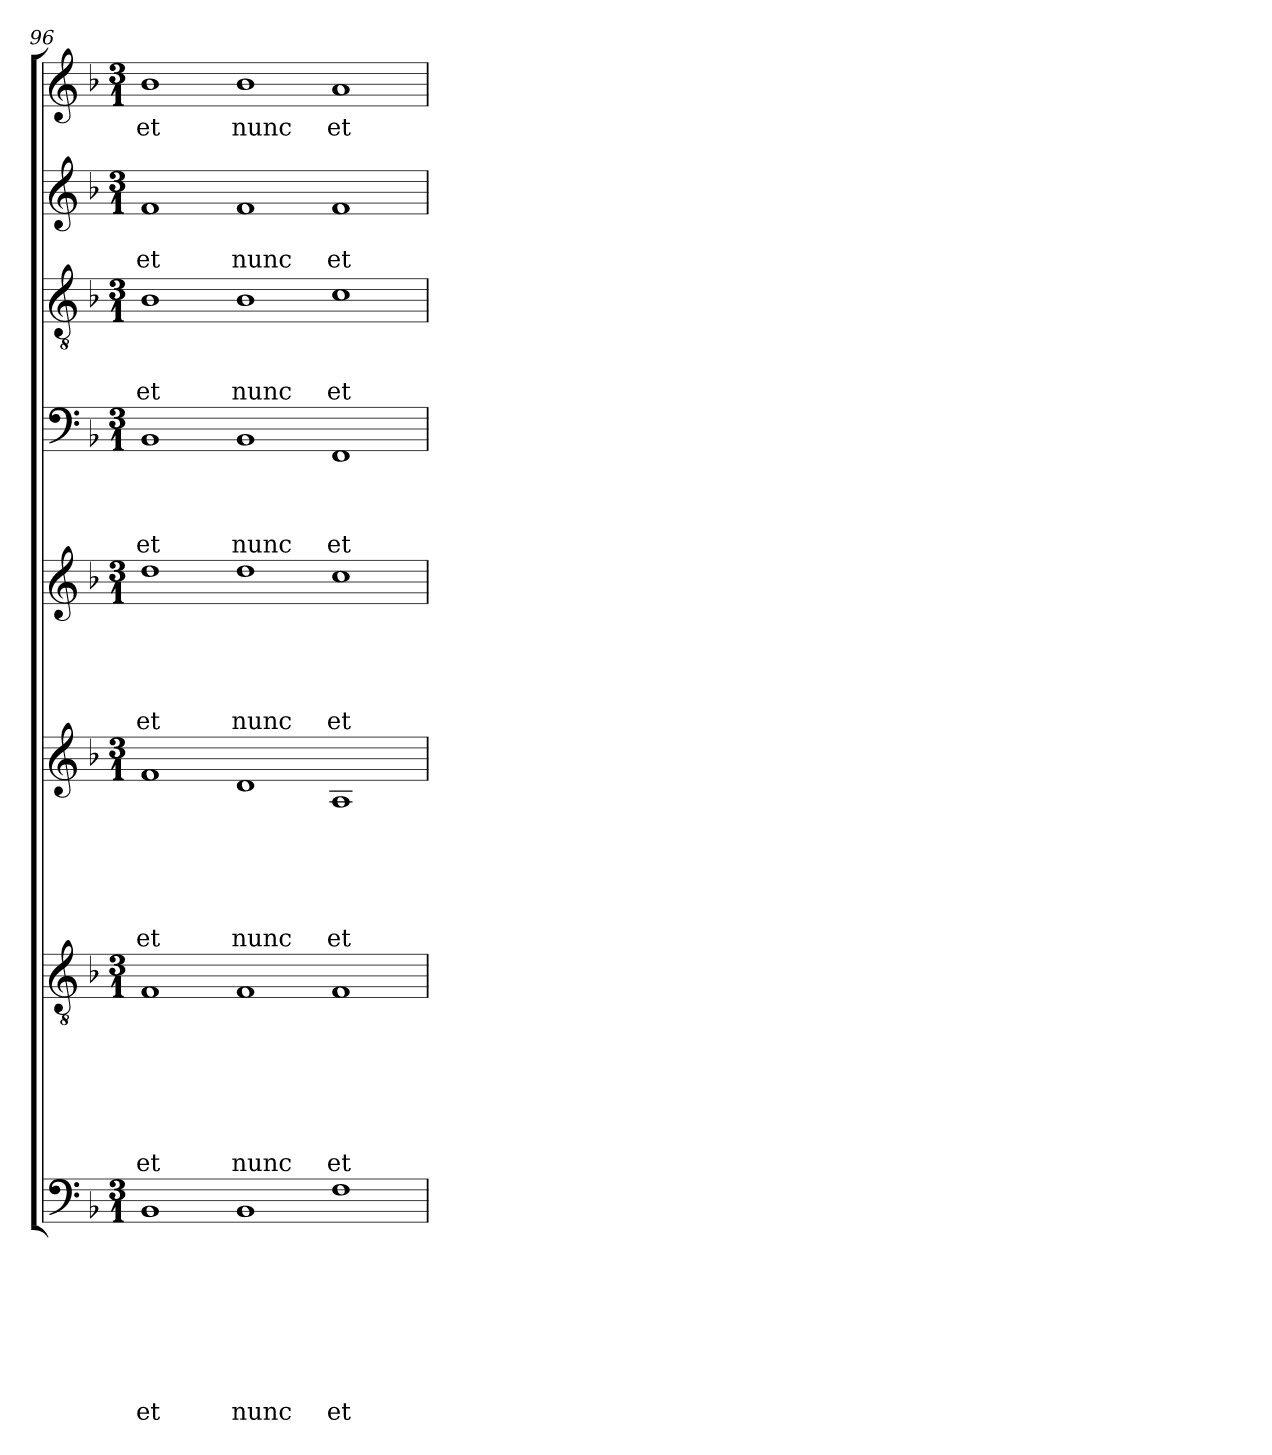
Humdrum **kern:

**kern	**text	**text	**text	**text	**text	**text	**text	**text	**kern	**text	**text	**text	**text	**text	**text	**text	**kern	**text	**text	**text	**text	**text	**text	**kern	**text	**text	**text	**text	**text	**kern	**text	**text	**text	**text	**kern	**text	**text	**text	**kern	**text	**text	**kern	**text
*part8	*part8	*part8	*part8	*part8	*part8	*part8	*part8	*part8	*part7	*part7	*part7	*part7	*part7	*part7	*part7	*part7	*part6	*part6	*part6	*part6	*part6	*part6	*part6	*part5	*part5	*part5	*part5	*part5	*part5	*part4	*part4	*part4	*part4	*part4	*part3	*part3	*part3	*part3	*part2	*part2	*part2	*part1	*part1
*staff8	*staff8	*staff8	*staff8	*staff8	*staff8	*staff8	*staff8	*staff8	*staff7	*staff7	*staff7	*staff7	*staff7	*staff7	*staff7	*staff7	*staff6	*staff6	*staff6	*staff6	*staff6	*staff6	*staff6	*staff5	*staff5	*staff5	*staff5	*staff5	*staff5	*staff4	*staff4	*staff4	*staff4	*staff4	*staff3	*staff3	*staff3	*staff3	*staff2	*staff2	*staff2	*staff1	*staff1
*clefF4	*	*	*	*	*	*	*	*	*clefGv2	*	*	*	*	*	*	*	*clefG2	*	*	*	*	*	*	*clefG2	*	*	*	*	*	*clefF4	*	*	*	*	*clefGv2	*	*	*	*clefG2	*	*	*clefG2	*
*k[b-]	*	*	*	*	*	*	*	*	*k[b-]	*	*	*	*	*	*	*	*k[b-]	*	*	*	*	*	*	*k[b-]	*	*	*	*	*	*k[b-]	*	*	*	*	*k[b-]	*	*	*	*k[b-]	*	*	*k[b-]	*
*F:	*	*	*	*	*	*	*	*	*F:	*	*	*	*	*	*	*	*F:	*	*	*	*	*	*	*F:	*	*	*	*	*	*F:	*	*	*	*	*F:	*	*	*	*F:	*	*	*F:	*
*M3/1	*	*	*	*	*	*	*	*	*M3/1	*	*	*	*	*	*	*	*M3/1	*	*	*	*	*	*	*M3/1	*	*	*	*	*	*M3/1	*	*	*	*	*M3/1	*	*	*	*M3/1	*	*	*M3/1	*
=96	=96	=96	=96	=96	=96	=96	=96	=96	=96	=96	=96	=96	=96	=96	=96	=96	=96	=96	=96	=96	=96	=96	=96	=96	=96	=96	=96	=96	=96	=96	=96	=96	=96	=96	=96	=96	=96	=96	=96	=96	=96	=96	=96
!	!	!	!	!	!	!	!	!LO:LY:b	!	!	!	!	!	!	!	!LO:LY:b	!	!	!	!	!	!	!LO:LY:b	!	!	!	!	!	!LO:LY:b	!	!	!	!	!LO:LY:b	!	!	!	!LO:LY:b	!	!	!LO:LY:b	!	!LO:LY:b
1BB-	.	.	.	.	.	.	.	et	1F	.	.	.	.	.	.	et	1f	.	.	.	.	.	et	1dd	.	.	.	.	et	1BB-	.	.	.	et	1B-	.	.	et	1f	.	et	1b-	et
!	!	!	!	!	!	!	!	!LO:LY:b	!	!	!	!	!	!	!	!LO:LY:b	!	!	!	!	!	!	!LO:LY:b	!	!	!	!	!	!LO:LY:b	!	!	!	!	!LO:LY:b	!	!	!	!LO:LY:b	!	!	!LO:LY:b	!	!LO:LY:b
1BB-	.	.	.	.	.	.	.	nunc	1F	.	.	.	.	.	.	nunc	1d	.	.	.	.	.	nunc	1dd	.	.	.	.	nunc	1BB-	.	.	.	nunc	1B-	.	.	nunc	1f	.	nunc	1b-	nunc
!	!	!	!	!	!	!	!	!LO:LY:b	!	!	!	!	!	!	!	!LO:LY:b	!	!	!	!	!	!	!LO:LY:b	!	!	!	!	!	!LO:LY:b	!	!	!	!	!LO:LY:b	!	!	!	!LO:LY:b	!	!	!LO:LY:b	!	!LO:LY:b
1F	.	.	.	.	.	.	.	et	1F	.	.	.	.	.	.	et	1A	.	.	.	.	.	et	1cc	.	.	.	.	et	1FF	.	.	.	et	1c	.	.	et	1f	.	et	1a	et
=	=	=	=	=	=	=	=	=	=	=	=	=	=	=	=	=	=	=	=	=	=	=	=	=	=	=	=	=	=	=	=	=	=	=	=	=	=	=	=	=	=	=	=
*-	*-	*-	*-	*-	*-	*-	*-	*-	*-	*-	*-	*-	*-	*-	*-	*-	*-	*-	*-	*-	*-	*-	*-	*-	*-	*-	*-	*-	*-	*-	*-	*-	*-	*-	*-	*-	*-	*-	*-	*-	*-	*-	*-
